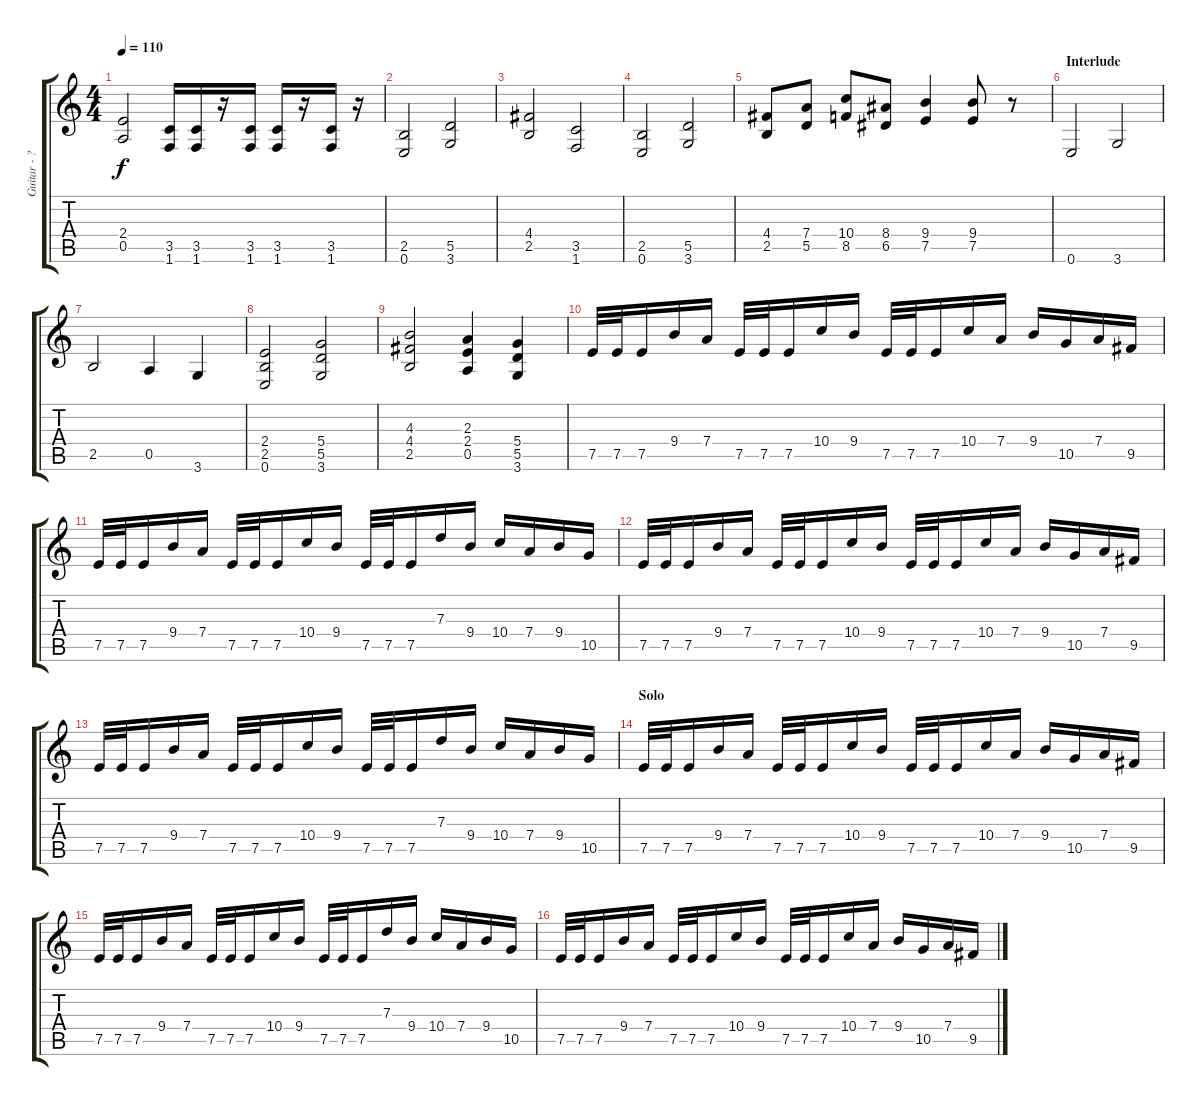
\track ("Guitar - ???" "Guitar - ?") {instrument distortionguitar}
\staff {score tabs}
\tuning (E4 B3 G3 D3 A2 E2) {hide}
\ts (4 4)
\tempo 110
\clef g2
\ks c
(2.4 0.5).2{dy f} (3.5 1.6).16 (3.5 1.6).16 r.16 (3.5 1.6).16 (3.5 1.6).16 r.16 (3.5 1.6).16 r.16 |
(2.5 0.6).2 (5.5 3.6).2 |
(4.4 2.5).2 (3.5 1.6).2 |
(2.5 0.6).2 (5.5 3.6).2 |
(4.4 2.5).8 (7.4 5.5).8 (10.4 8.5).8 (8.4 6.5).8 (9.4 7.5).4 (9.4 7.5).8 r.8 |
\section ("" "Interlude")
0.6.2 3.6.2 |
2.5.2 0.5.4 3.6.4 |
(2.4 2.5 0.6).2 (5.4 5.5 3.6).2 |
(4.3 4.4 2.5).2 (2.3 2.4 0.5).4 (5.4 5.5 3.6).4 |
7.5.32 7.5.32 7.5.16 9.4.16 7.4.16 7.5.32 7.5.32 7.5.16 10.4.16 9.4.16 7.5.32 7.5.32 7.5.16 10.4.16 7.4.16 9.4.16 10.5.16 7.4.16 9.5.16 |
7.5.32 7.5.32 7.5.16 9.4.16 7.4.16 7.5.32 7.5.32 7.5.16 10.4.16 9.4.16 7.5.32 7.5.32 7.5.16 7.3.16 9.4.16 10.4.16 7.4.16 9.4.16 10.5.16 |
7.5.32 7.5.32 7.5.16 9.4.16 7.4.16 7.5.32 7.5.32 7.5.16 10.4.16 9.4.16 7.5.32 7.5.32 7.5.16 10.4.16 7.4.16 9.4.16 10.5.16 7.4.16 9.5.16 |
7.5.32 7.5.32 7.5.16 9.4.16 7.4.16 7.5.32 7.5.32 7.5.16 10.4.16 9.4.16 7.5.32 7.5.32 7.5.16 7.3.16 9.4.16 10.4.16 7.4.16 9.4.16 10.5.16 |
\section ("" "Solo")
7.5.32 7.5.32 7.5.16 9.4.16 7.4.16 7.5.32 7.5.32 7.5.16 10.4.16 9.4.16 7.5.32 7.5.32 7.5.16 10.4.16 7.4.16 9.4.16 10.5.16 7.4.16 9.5.16 |
7.5.32 7.5.32 7.5.16 9.4.16 7.4.16 7.5.32 7.5.32 7.5.16 10.4.16 9.4.16 7.5.32 7.5.32 7.5.16 7.3.16 9.4.16 10.4.16 7.4.16 9.4.16 10.5.16 |
7.5.32 7.5.32 7.5.16 9.4.16 7.4.16 7.5.32 7.5.32 7.5.16 10.4.16 9.4.16 7.5.32 7.5.32 7.5.16 10.4.16 7.4.16 9.4.16 10.5.16 7.4.16 9.5.16
